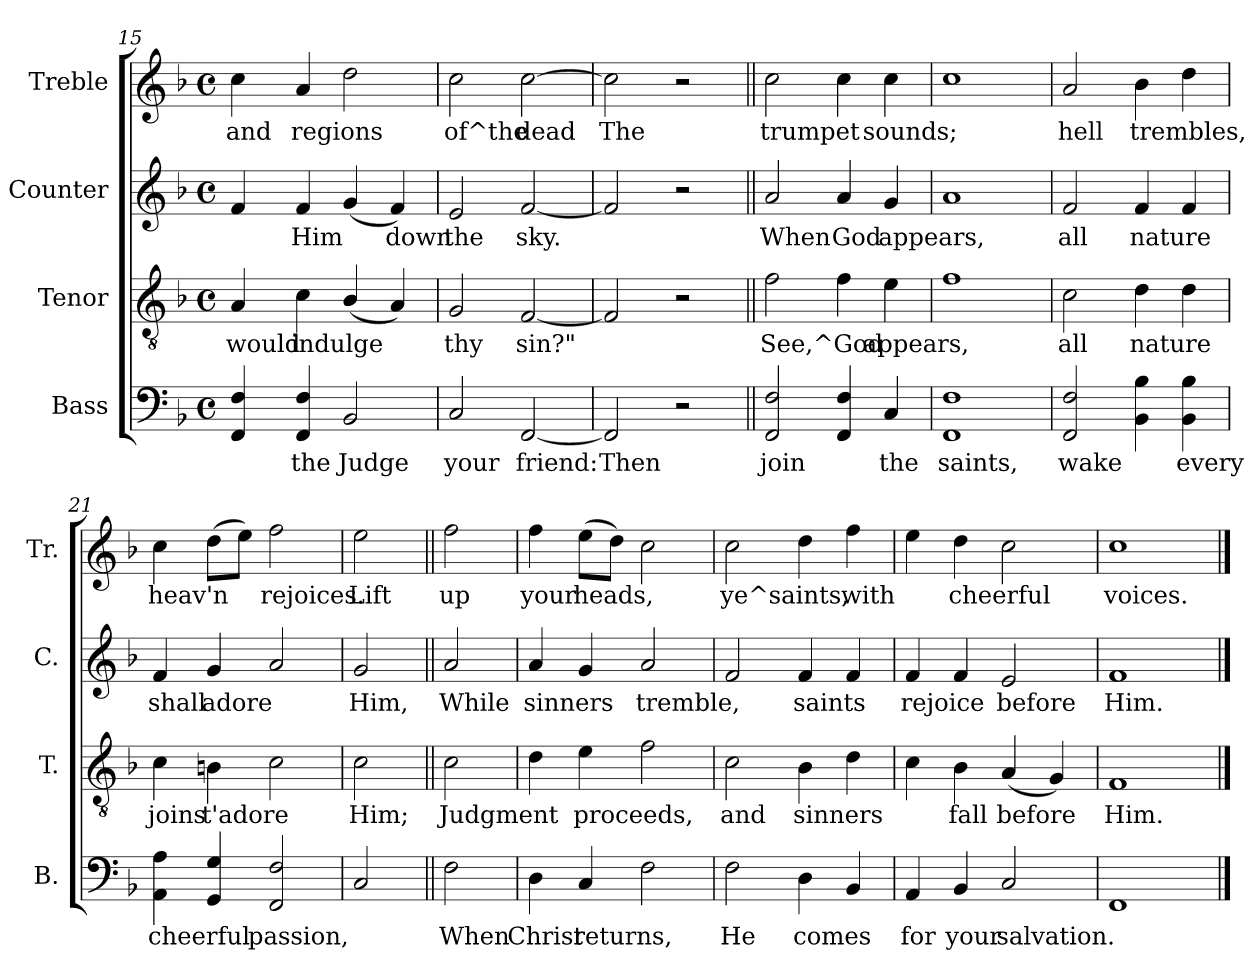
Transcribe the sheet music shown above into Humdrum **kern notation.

**kern	**text	**kern	**text	**kern	**text	**kern	**text
*part4	*part4	*part3	*part3	*part2	*part2	*part1	*part1
*staff4	*staff4	*staff3	*staff3	*staff2	*staff2	*staff1	*staff1
*I"Bass	*	*I"Tenor	*	*I"Counter	*	*I"Treble	*
*I'B.	*	*I'T.	*	*I'C.	*	*I'Tr.	*
*clefF4	*	*clefGv2	*	*clefG2	*	*clefG2	*
*k[b-]	*	*k[b-]	*	*k[b-]	*	*k[b-]	*
*F:	*	*F:	*	*F:	*	*F:	*
*M4/4	*	*M4/4	*	*M4/4	*	*M4/4	*
*met(c)	*	*met(c)	*	*met(c)	*	*met(c)	*
=15	=15	=15	=15	=15	=15	=15	=15
!	!LO:LY:b:rj	!	!LO:LY:b:rj	!	!LO:LY:b:rj	!	!LO:LY:b:rj
4F/ 4FF/	.	4A/	would	4f/	.	4cc\	and
!	!LO:LY:b:rj	!	!LO:LY:b:rj	!	!LO:LY:b:rj	!	!LO:LY:b:rj
4FF/ 4F/	the	4c\	indulge	4f/	Him	4a/	regions
!	!LO:LY:b:rj	!	!LO:LY:b:rj	!	!LO:LY:b:rj	!	!LO:LY:b:rj
2BB-/	Judge	(<4B-/	.	(<4g/	.	2dd\	.
!	!	!	!LO:LY:b:rj	!	!LO:LY:b:rj	!	!
.	.	4A/)	.	4f/)	down	.	.
=16	=16	=16	=16	=16	=16	=16	=16
!	!LO:LY:b:rj	!	!LO:LY:b:rj	!	!LO:LY:b:rj	!	!LO:LY:b:rj
2C/	your	2G/	thy	2e/	the	2cc\	of^the
!	!LO:LY:b:rj	!	!LO:LY:b:rj	!	!LO:LY:b:rj	!	!LO:LY:b:rj
[<2FF/	friend:	[<2F/	sin?"	[<2f/	sky.	[>2cc\	dead
=17	=17	=17	=17	=17	=17	=17	=17
!	!LO:LY:b:rj	!	!LO:LY:b:rj	!	!LO:LY:b:rj	!	!LO:LY:b:rj
2FF/]	Then	2F/]	.	2f/]	.	2cc\]	The
2r	.	2r	.	2r	.	2r	.
=18||	=18||	=18||	=18||	=18||	=18||	=18||	=18||
!	!LO:LY:b:rj	!	!LO:LY:b:rj	!	!LO:LY:b:rj	!	!LO:LY:b:rj
2FF/ 2F/	join	2f\	See,^God	2a/	When	2cc\	trumpet
!	!LO:LY:b:rj	!	!LO:LY:b:rj	!	!LO:LY:b:rj	!	!LO:LY:b:rj
4FF/ 4F/	.	4f\	.	4a/	God	4cc\	.
!	!LO:LY:b:rj	!	!LO:LY:b:rj	!	!LO:LY:b:rj	!	!LO:LY:b:rj
4C/	the	4e\	appears,	4g/	appears,	4cc\	sounds;
=19	=19	=19	=19	=19	=19	=19	=19
!	!LO:LY:b:rj	!	!LO:LY:b:rj	!	!LO:LY:b:rj	!	!LO:LY:b:rj
1FF 1F	saints,	1f	.	1a	.	1cc	.
=20	=20	=20	=20	=20	=20	=20	=20
!	!LO:LY:b:rj	!	!LO:LY:b:rj	!	!LO:LY:b:rj	!	!LO:LY:b:rj
2F/ 2FF/	wake	2c\	all	2f/	all	2a/	hell
!	!LO:LY:b:rj	!	!LO:LY:b:rj	!	!LO:LY:b:rj	!	!LO:LY:b:rj
4B-\ 4BB-\	.	4d\	nature	4f/	nature	4b-\	trembles,
!	!LO:LY:b:rj	!	!LO:LY:b:rj	!	!LO:LY:b:rj	!	!LO:LY:b:rj
4B-\ 4BB-\	every	4d\	.	4f/	.	4dd\	.
=21	=21	=21	=21	=21	=21	=21	=21
!	!LO:LY:b:rj	!	!LO:LY:b:rj	!	!LO:LY:b:rj	!	!LO:LY:b:rj
4A\ 4AA\	cheerful	4c\	joins	4f/	shall	4cc\	heav'n
!	!LO:LY:b:rj	!	!LO:LY:b:rj	!	!LO:LY:b:rj	!	!LO:LY:b:rj
4G/ 4GG/	.	4Bn\	t'adore	4g/	adore	(>8dd\L	.
!	!	!	!	!	!	!	!LO:LY:b:rj
.	.	.	.	.	.	8ee\J)	.
!	!LO:LY:b:rj	!	!LO:LY:b:rj	!	!LO:LY:b:rj	!	!LO:LY:b:rj
2F/ 2FF/	passion,	2c\	.	2a/	.	2ff\	rejoices.
=22	=22	=22	=22	=22	=22	=22	=22
!	!LO:LY:b:rj	!	!LO:LY:b:rj	!	!LO:LY:b:rj	!	!LO:LY:b:rj
2C/	.	2c\	Him;	2g/	Him,	2ee\	Lift
=23||	=23||	=23||	=23||	=23||	=23||	=23||	=23||
!	!LO:LY:b:rj	!	!LO:LY:b:rj	!	!LO:LY:b:rj	!	!LO:LY:b:rj
2F\	When	2c\	Judgment	2a/	While	2ff\	up
=24	=24	=24	=24	=24	=24	=24	=24
!	!LO:LY:b:rj	!	!LO:LY:b:rj	!	!LO:LY:b:rj	!	!LO:LY:b:rj
4D\	Christ	4d\	.	4a/	sinners	4ff\	your
!	!LO:LY:b:rj	!	!LO:LY:b:rj	!	!LO:LY:b:rj	!	!LO:LY:b:rj
4C/	returns,	4e\	proceeds,	4g/	.	(>8ee\L	heads,
!	!	!	!	!	!	!	!LO:LY:b:rj
.	.	.	.	.	.	8dd\J)	.
!	!LO:LY:b:rj	!	!LO:LY:b:rj	!	!LO:LY:b:rj	!	!LO:LY:b:rj
2F\	.	2f\	.	2a/	tremble,	2cc\	.
=25	=25	=25	=25	=25	=25	=25	=25
!	!LO:LY:b:rj	!	!LO:LY:b:rj	!	!LO:LY:b:rj	!	!LO:LY:b:rj
2F\	He	2c\	and	2f/	.	2cc\	ye^saints,
!	!LO:LY:b:rj	!	!LO:LY:b:rj	!	!LO:LY:b:rj	!	!LO:LY:b:rj
4D\	comes	4B-\	sinners	4f/	saints	4dd\	.
!	!LO:LY:b:rj	!	!LO:LY:b:rj	!	!LO:LY:b:rj	!	!LO:LY:b:rj
4BB-/	.	4d\	.	4f/	.	4ff\	with
=26	=26	=26	=26	=26	=26	=26	=26
!	!LO:LY:b:rj	!	!LO:LY:b:rj	!	!LO:LY:b:rj	!	!LO:LY:b:rj
4AA/	for	4c\	.	4f/	rejoice	4ee\	.
!	!LO:LY:b:rj	!	!LO:LY:b:rj	!	!LO:LY:b:rj	!	!LO:LY:b:rj
4BB-/	your	4B-\	fall	4f/	.	4dd\	cheerful
!	!LO:LY:b:rj	!	!LO:LY:b:rj	!	!LO:LY:b:rj	!	!LO:LY:b:rj
2C/	salvation.	(<4A/	before	2e/	before	2cc\	.
!	!	!	!LO:LY:b:rj	!	!	!	!
.	.	4G/)	.	.	.	.	.
=27	=27	=27	=27	=27	=27	=27	=27
!	!LO:LY:b:rj	!	!LO:LY:b:rj	!	!LO:LY:b:rj	!	!LO:LY:b:rj
1FF	.	1F	Him.	1f	Him.	1cc	voices.
==	==	==	==	==	==	==	==
*-	*-	*-	*-	*-	*-	*-	*-
